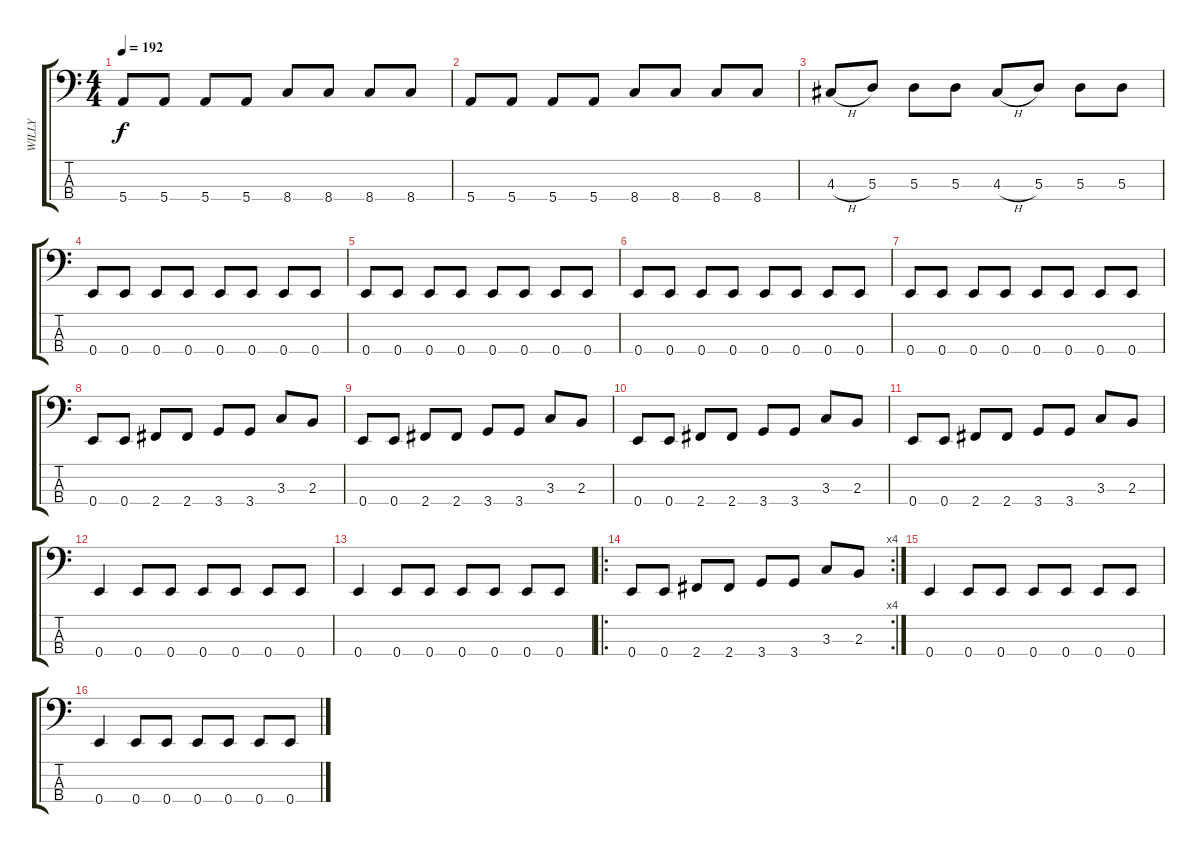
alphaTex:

\track ("WILLY" "WILLY") {instrument slapbass1}
\staff {score tabs}
\tuning (G2 D2 A1 E1) {hide}
\ts (4 4)
\tempo 192
\clef f4
\ks c
5.4.8{dy f} 5.4.8 5.4.8 5.4.8 8.4.8 8.4.8 8.4.8 8.4.8 |
5.4.8 5.4.8 5.4.8 5.4.8 8.4.8 8.4.8 8.4.8 8.4.8 |
4.3{h}.8 5.3.8 5.3.8 5.3.8 4.3{h}.8 5.3.8 5.3.8 5.3.8 |
0.4.8 0.4.8 0.4.8 0.4.8 0.4.8 0.4.8 0.4.8 0.4.8 |
0.4.8 0.4.8 0.4.8 0.4.8 0.4.8 0.4.8 0.4.8 0.4.8 |
0.4.8 0.4.8 0.4.8 0.4.8 0.4.8 0.4.8 0.4.8 0.4.8 |
0.4.8 0.4.8 0.4.8 0.4.8 0.4.8 0.4.8 0.4.8 0.4.8 |
0.4.8 0.4.8 2.4.8 2.4.8 3.4.8 3.4.8 3.3.8 2.3.8 |
0.4.8 0.4.8 2.4.8 2.4.8 3.4.8 3.4.8 3.3.8 2.3.8 |
0.4.8 0.4.8 2.4.8 2.4.8 3.4.8 3.4.8 3.3.8 2.3.8 |
0.4.8 0.4.8 2.4.8 2.4.8 3.4.8 3.4.8 3.3.8 2.3.8 |
0.4.4 0.4.8 0.4.8 0.4.8 0.4.8 0.4.8 0.4.8 |
0.4.4 0.4.8 0.4.8 0.4.8 0.4.8 0.4.8 0.4.8 |
\ro
\rc 4
0.4.8 0.4.8 2.4.8 2.4.8 3.4.8 3.4.8 3.3.8 2.3.8 |
0.4.4 0.4.8 0.4.8 0.4.8 0.4.8 0.4.8 0.4.8 |
0.4.4 0.4.8 0.4.8 0.4.8 0.4.8 0.4.8 0.4.8
